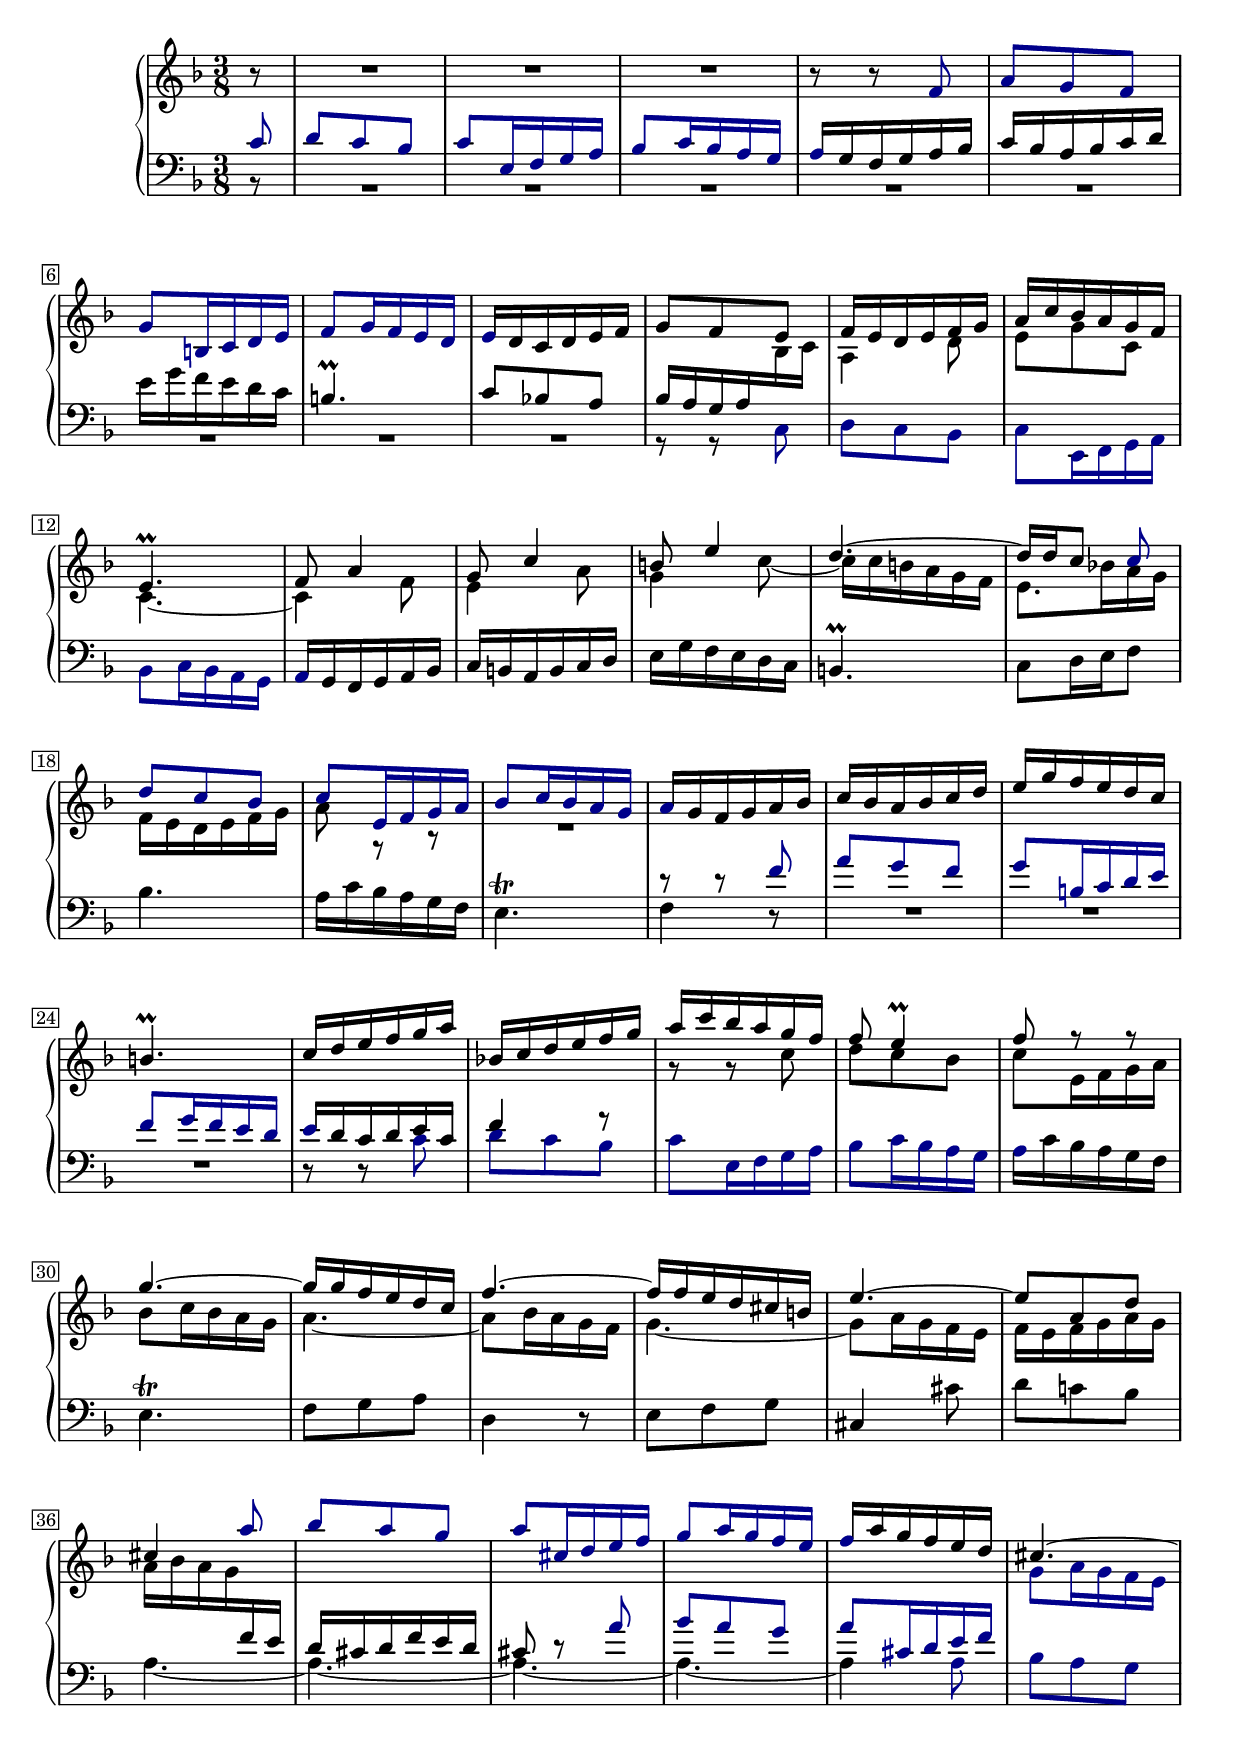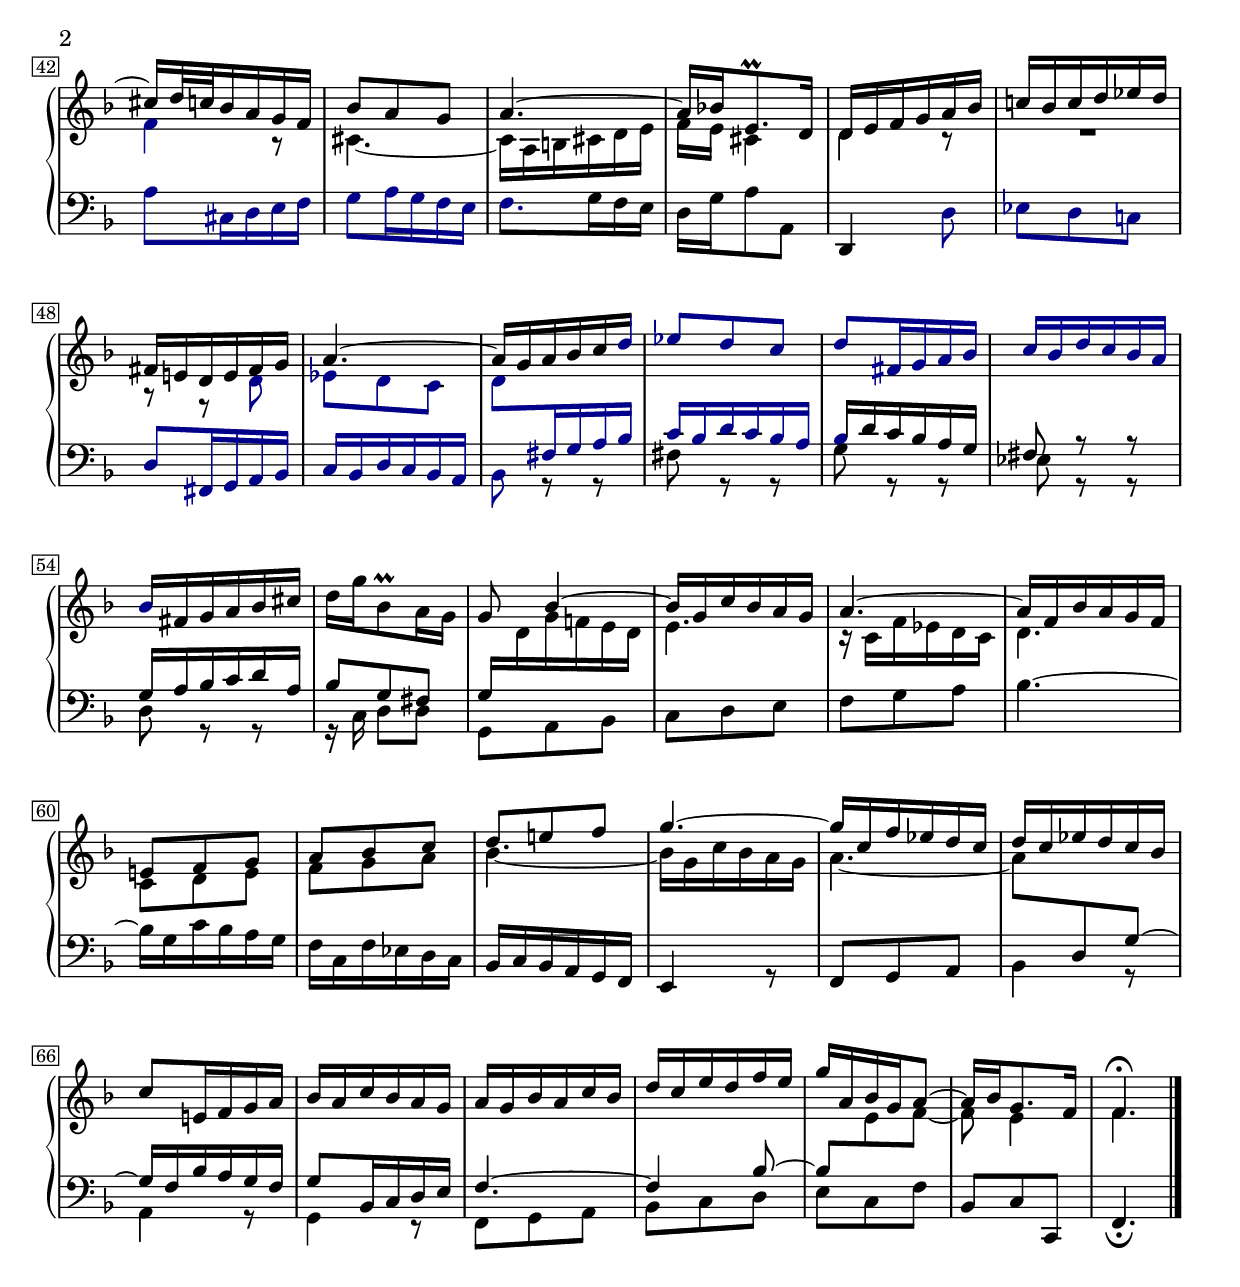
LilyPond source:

\language "nederlands"
Global = {
  \key f \major
  \time 3/8
  \include "../global.ly"
}

\include "../macros.ly"

Soprano = \context Voice = "one" \relative c'' {
  \voiceOne
  \stemUp\tieUp
  \override MultiMeasureRest.staff-position = #0
  \partial 8 b8\rest
  %1
  | R4.*3
  | b8\rest b\rest \highlightSubject { f
  %5
  | a8 g f
  | g8 b,16 c d e
  | f8 g16 f e d
  | \unHighlightSubject e16 } d c d e f
  | g8 f e
  %10
  | f16 e d e f g
  | a16 c bes a g f
  | e4.\prall
  | f8 a4
  | g8 c4
  %15
  | b8 e4
  | d4.~
  | d16[ d c8] \highlightSubject { c
  | d8 c bes
  | c8 e,16 f g a
  %20
  | bes8 c16 bes a g
  | \unHighlightSubject a16 } g f g a bes
  | c16 bes a bes c d
  | e16 g f e d c
  | b4.\prall
  %25
  | c16 d e f g a
  | bes,!16 c d e f g
  | a16 c bes a g f
  | f8 e4\prall
  | f8 r r
  %30
  | g4.~
  | g16 g f e d c
  | f4.~
  | f16 f e d cis b
  | e4.~
  %35
  | e8 a, d
  | cis4 \highlightSubject { a'8
  | bes8 a g
  | a8 cis,16 d e f
  | g8 a16 g f e
  %40
  | \unHighlightSubject f16 } a g f e d
  | cis4.~
  | cis16 d32 c! bes16 a g f
  | bes8 a g
  | a4.~
  %45
  | a16 bes! e,8.\prall d16
  | d16 e f g a bes
  | c! bes c d es d
  | fis,16 e! d e fis g
  | a4.~
  %50
  | a16 g a bes c \highlightSubject { d
  | es8 d c
  | d8 fis,16 g a bes
  | c16 bes d c bes a
  | \unHighlightSubject bes16 } fis g a bes cis
  %55
  | \stemNeutral d16 g bes,8\prall a16 g
  | \stemUp g8 bes4~
  | bes16 g c bes a g
  | a4.~
  | a16 f bes a g f
  %60
  | e!8 f g
  | a8 bes c
  | d8 e! f
  | g4.~
  | g16 c, f es d c
  %65
  | d16 c es d c bes
  | c8 e,!16 f g a
  | bes a c bes a g
  | a16 g bes a c bes
  | d16 c e d f e
  %70
  | g16 a, bes g a8~
  | a16 bes g8. f16
  | f4.\fermata
    \fine
}

Tenor = \context Voice = "three" \relative c {
  \voiceThree
  \stemUp\tieUp
  %1
  \partial 8 \highlightSubject { c'8
  | d8 c bes
  | c8 e,16 f g a
  | bes8 c16 bes a g
  | \unHighlightSubject a16 } g f g a bes
  %5
  | c16 bes a bes c d
  | \stemDown e16 g f e d c
  | \stemUp b4.\prall
  | c8 bes! a
  | bes16 a g a
    \change Staff = "upper" \voiceTwo
    bes c
  %10
  | a4
    d8
  | e8 g c,
  | c4.~
  | c4 f8
  | e4 a8
  %15
  | g4 c8~
  | c16 c b a g f
  | e8. bes'!16 a g
  | f e d e f g
  | a8 r r
  %20
  | R4.
  | \change Staff = "lower" \voiceFour \stemUp
    d,8\rest d\rest \highlightSubject { f
  | a8 g f
  | g8 b,16 c d e
  | f8 g16 f e d
  %25
  | \unHighlightSubject e16 } d c d e c
  | f4 g8\rest
  | \change Staff = "upper" \voiceTwo
    g8\rest g\rest c
  | d8 c bes
  | c8 e,16 f g a
  %30
  | bes8 c16 bes a g
  | a4.~
  | a8 bes16 a g f
  | g4.~
  | g8 a16 g f e
  %35
  | f16 e f g a g
  | a16 bes a g
    \change Staff = "lower" \voiceFour \stemUp
    f e
  | d16 cis d f e d
  | cis8 d\rest \highlightSubject { a'
  | bes8 a g
  %40
  | a8 cis,16 d e f
  | \change Staff = "upper" \voiceTwo
    g8 a16 g f e
  | f4 } r8
  | cis4.~
  | cis16 a b cis d e
  %45
  | f16 e cis4
  | d4 r8
  | R4.
  | r8 r \highlightSubject { d
  | es8 d c
  %50
  | d8
    \change Staff = "lower" \voiceFour \stemUp
    fis,16 g a bes
  | c16 bes d c bes a
  | \unHighlightSubject bes16 } d c bes a g
  | fis8 a\rest a\rest
  | g16 a bes c d a
  %55
  | bes8 g fis
  | g16
    \change Staff = "upper" \voiceThree \stemDown \tieDown
    d' g f! e d
  | e4.
  | c16\rest c f es d c
  | d4.
  %60
  | c8 d e
  | f8 g a
  | bes4.~
  | bes16 g c bes a g
  | a4.~
  %65
  | a8
    \change Staff = "lower" \voiceFour \stemUp \tieUp
    d,, g~
  | g16 f bes a g f
  | g8 bes,16 c d e
  | f4.~
  | f4 bes8~
  %70
  | bes8
    \change Staff = "upper" \voiceThree \stemDown \tieDown
    e f~
  | f8 e4
  | f4.
}

Bass = \context Voice = "four" \relative c {
  \voiceFour
  \stemDown\tieDown
  \override MultiMeasureRest.staff-position = #-4
  \override Script.direction = #UP
  %1
  \partial 8 b8\rest
  | R4.*8
  | r8 r \highlightSubject { c
  %10
  | d8 c bes
  | c8 e,16 f g a
  | bes8 c16 bes a g
  | \stemNeutral \unHighlightSubject a16 } g f g a bes
  | c16 b a b c d
  %15
  | e16 g f e d c
  | b4.\prall
  | c8 d16 e f8
  | bes4.
  | a16 c bes a g f
  %20
  | e4.\trill
  | \override Rest.staff-position = #0
    f4 r8
  | \override MultiMeasureRest.staff-position = #0
    R4.*3
  %25
  | r8 r \highlightSubject { c'
  | d8 c bes
  | c8 e,16 f g a
  | bes8 c16 bes a g
  | \unHighlightSubject a16 } c bes a g f
  %30
  | e4.\trill
  | f8 g a
  | d,4 r8
  | e8 f g
  | cis,4 cis'8
  %35
  | d8 c! bes
  | a4.~
  | a4.~
  | a4.~
  | a4.~
  %40
  | a4 \highlightSubject { a8
  | bes8 a g
  | a8 cis,16 d e f
  | g8 a16 g f e
  | \unHighlightSubject f8. } g16 f e
  %45
  | d16 g a8 a,
  | d,4 \highlightSubject { d'8
  | es8 d c!
  | d8 fis,16 g a bes
  | c16 bes d c bes a
  %50
  | \stemDown
    \revert Rest.staff-position
    bes8 } r r
  | fis'8 r r
  | g8 r r
  | es8 r r
  | d8 r r
  %55
  | r16 c d8[ d]
  | g,8 a bes
  | c8 d e
  | f8 g a
  | \stemNeutral\tieNeutral bes4.~
  %60
  | bes16 g c bes a g
  | f16 c f es d c
  | bes16 c bes a g f
  | e4 r8
  | f8 g a
  %65
  | \stemDown bes4 r8
  | a4 r8
  | g4 r8
  | f8 g a
  | bes8 c d
  %70
  | e8 c f
  | \stemNeutral bes,8 c c,
  | f4._\fermata
    \fine
}

\score {
  \new PianoStaff
  <<
    \accidentalStyle Score.piano
    \context Staff = "upper" <<
      \set Staff.midiInstrument = #"acoustic grand"
      \Global
      \clef treble
      \Soprano
    >>
    \context Staff = "lower" <<
      \set Staff.midiInstrument = #"acoustic grand"
      \Global
      \clef bass
      \Tenor
      \Bass
    >>
  >>
  \header {
    composer = ##f % "Johann Sebastian Bach"
    opus = ##f % "BWV 856"
    title = \markup { "Fuga XI " \char ##x007E " à 3" }
    subtitle = ##f
  }
  \layout {
    \context {
      \PianoStaff
      \override Parentheses.font-size = #-2
      \override TextScript.font-shape = #'italic
      \override TextScript.font-size = #-1
    }
  }
  \midi {
    \tempo 4 = 100
  }
}
